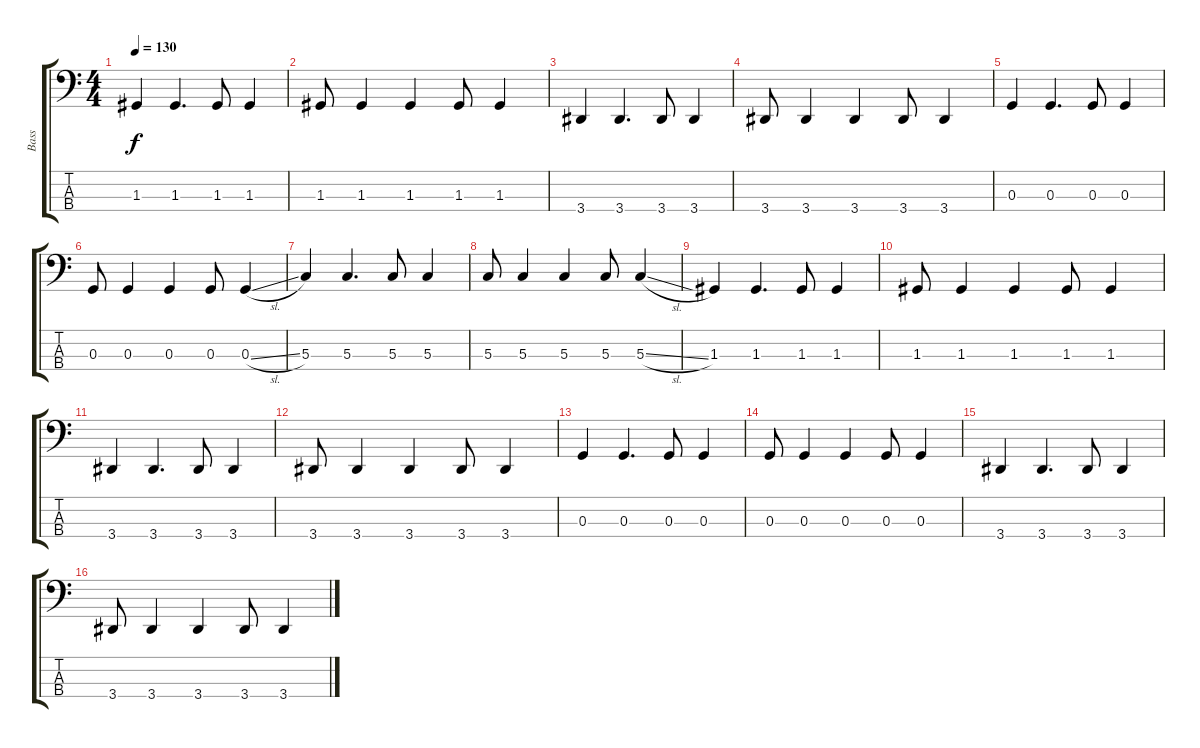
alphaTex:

\track ("Bass" "Bass") {instrument electricbassfinger}
\staff {score tabs}
\tuning (F2 C2 G1 C1) {hide}
\ts (4 4)
\tempo 130
\clef f4
\ks c
1.3.4{dy f} 1.3.4{d} 1.3.8 1.3.4 |
1.3.8 1.3.4 1.3.4 1.3.8 1.3.4 |
3.4.4 3.4.4{d} 3.4.8 3.4.4 |
3.4.8 3.4.4 3.4.4 3.4.8 3.4.4 |
0.3.4 0.3.4{d} 0.3.8 0.3.4 |
0.3.8 0.3.4 0.3.4 0.3.8 0.3{sl}.4 |
5.3.4 5.3.4{d} 5.3.8 5.3.4 |
5.3.8 5.3.4 5.3.4 5.3.8 5.3{sl}.4 |
1.3.4 1.3.4{d} 1.3.8 1.3.4 |
1.3.8 1.3.4 1.3.4 1.3.8 1.3.4 |
3.4.4 3.4.4{d} 3.4.8 3.4.4 |
3.4.8 3.4.4 3.4.4 3.4.8 3.4.4 |
0.3.4 0.3.4{d} 0.3.8 0.3.4 |
0.3.8 0.3.4 0.3.4 0.3.8 0.3.4 |
3.4.4 3.4.4{d} 3.4.8 3.4.4 |
3.4.8 3.4.4 3.4.4 3.4.8 3.4.4
